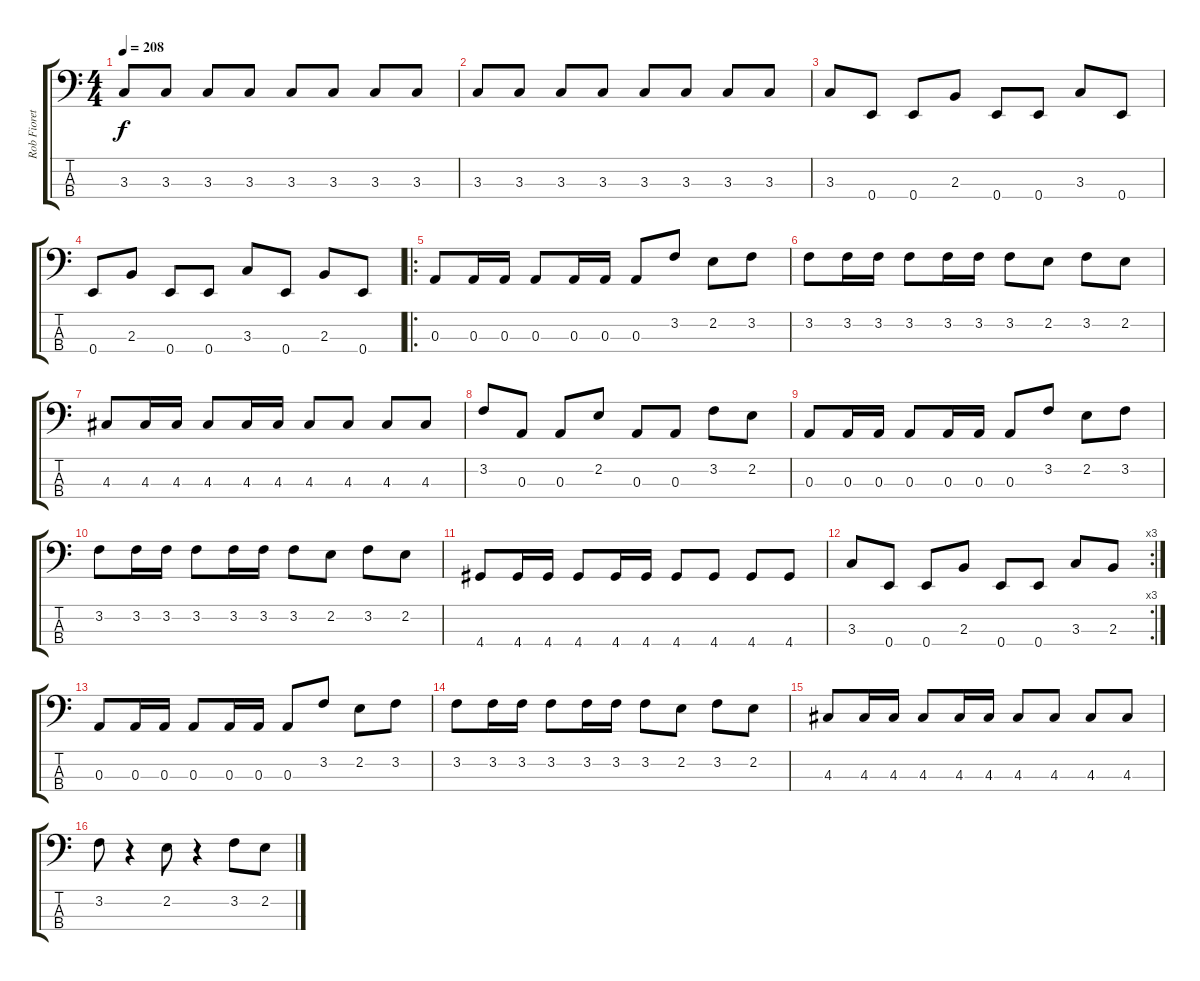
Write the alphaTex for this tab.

\track ("Rob Fioretti" "Rob Fioret") {instrument electricbasspick}
\staff {score tabs}
\tuning (G2 D2 A1 E1) {hide}
\ts (4 4)
\tempo 208
\clef f4
\ks c
3.3.8{dy f} 3.3.8 3.3.8 3.3.8 3.3.8 3.3.8 3.3.8 3.3.8 |
3.3.8 3.3.8 3.3.8 3.3.8 3.3.8 3.3.8 3.3.8 3.3.8 |
3.3.8 0.4.8 0.4.8 2.3.8 0.4.8 0.4.8 3.3.8 0.4.8 |
0.4.8 2.3.8 0.4.8 0.4.8 3.3.8 0.4.8 2.3.8 0.4.8 |
\ro
0.3.8 0.3.16 0.3.16 0.3.8 0.3.16 0.3.16 0.3.8 3.2.8 2.2.8 3.2.8 |
3.2.8 3.2.16 3.2.16 3.2.8 3.2.16 3.2.16 3.2.8 2.2.8 3.2.8 2.2.8 |
4.3.8 4.3.16 4.3.16 4.3.8 4.3.16 4.3.16 4.3.8 4.3.8 4.3.8 4.3.8 |
3.2.8 0.3.8 0.3.8 2.2.8 0.3.8 0.3.8 3.2.8 2.2.8 |
0.3.8 0.3.16 0.3.16 0.3.8 0.3.16 0.3.16 0.3.8 3.2.8 2.2.8 3.2.8 |
3.2.8 3.2.16 3.2.16 3.2.8 3.2.16 3.2.16 3.2.8 2.2.8 3.2.8 2.2.8 |
4.4.8 4.4.16 4.4.16 4.4.8 4.4.16 4.4.16 4.4.8 4.4.8 4.4.8 4.4.8 |
\rc 3
3.3.8 0.4.8 0.4.8 2.3.8 0.4.8 0.4.8 3.3.8 2.3.8 |
0.3.8 0.3.16 0.3.16 0.3.8 0.3.16 0.3.16 0.3.8 3.2.8 2.2.8 3.2.8 |
3.2.8 3.2.16 3.2.16 3.2.8 3.2.16 3.2.16 3.2.8 2.2.8 3.2.8 2.2.8 |
4.3.8 4.3.16 4.3.16 4.3.8 4.3.16 4.3.16 4.3.8 4.3.8 4.3.8 4.3.8 |
3.2.8 r.4 2.2.8 r.4 3.2.8 2.2.8
